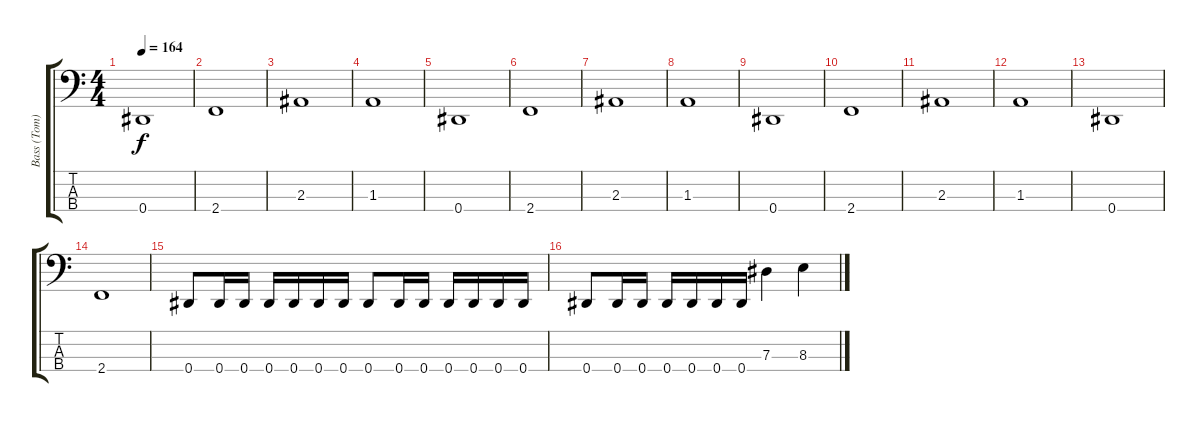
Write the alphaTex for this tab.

\track ("Bass (Tom)" "Bass (Tom)") {instrument electricbasspick}
\staff {score tabs}
\tuning (Gb2 Db2 Ab1 Eb1) {hide}
\ts (4 4)
\tempo 164
\clef f4
\ks c
0.4.1{dy f} |
2.4.1 |
2.3.1 |
1.3.1 |
0.4.1 |
2.4.1 |
2.3.1 |
1.3.1 |
0.4.1 |
2.4.1 |
2.3.1 |
1.3.1 |
0.4.1 |
2.4.1 |
0.4.8 0.4.16 0.4.16 0.4.16 0.4.16 0.4.16 0.4.16 0.4.8 0.4.16 0.4.16 0.4.16 0.4.16 0.4.16 0.4.16 |
0.4.8 0.4.16 0.4.16 0.4.16 0.4.16 0.4.16 0.4.16 7.3.4 8.3.4
